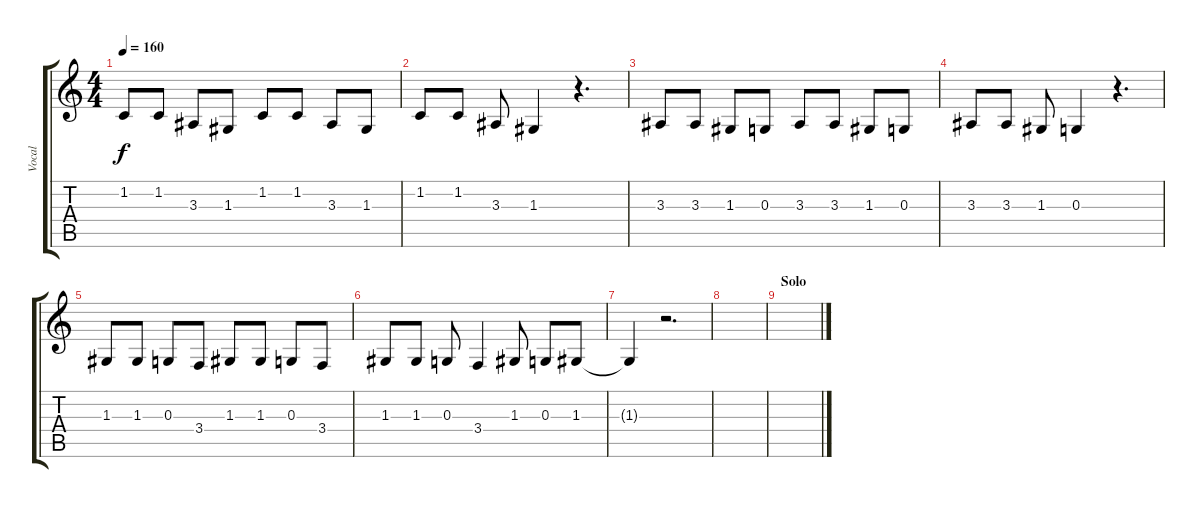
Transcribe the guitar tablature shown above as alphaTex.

\track ("Vocal" "Vocal") {instrument sopranosax}
\staff {score tabs}
\tuning (E4 B3 G3 D3 A2 E2) {hide}
\ts (4 4)
\tempo 160
\clef g2
\ks c
1.2.8{dy f} 1.2.8 3.3.8 1.3.8 1.2.8 1.2.8 3.3.8 1.3.8 |
1.2.8 1.2.8 3.3.8 1.3.4 r.4{d} |
3.3.8 3.3.8 1.3.8 0.3.8 3.3.8 3.3.8 1.3.8 0.3.8 |
3.3.8 3.3.8 1.3.8 0.3.4 r.4{d} |
1.3.8 1.3.8 0.3.8 3.4.8 1.3.8 1.3.8 0.3.8 3.4.8 |
1.3.8 1.3.8 0.3.8 3.4.4 1.3.8 0.3.8 1.3.8 |
1.3{t}.4 r.2{d} |
|
\section ("" "Solo")
